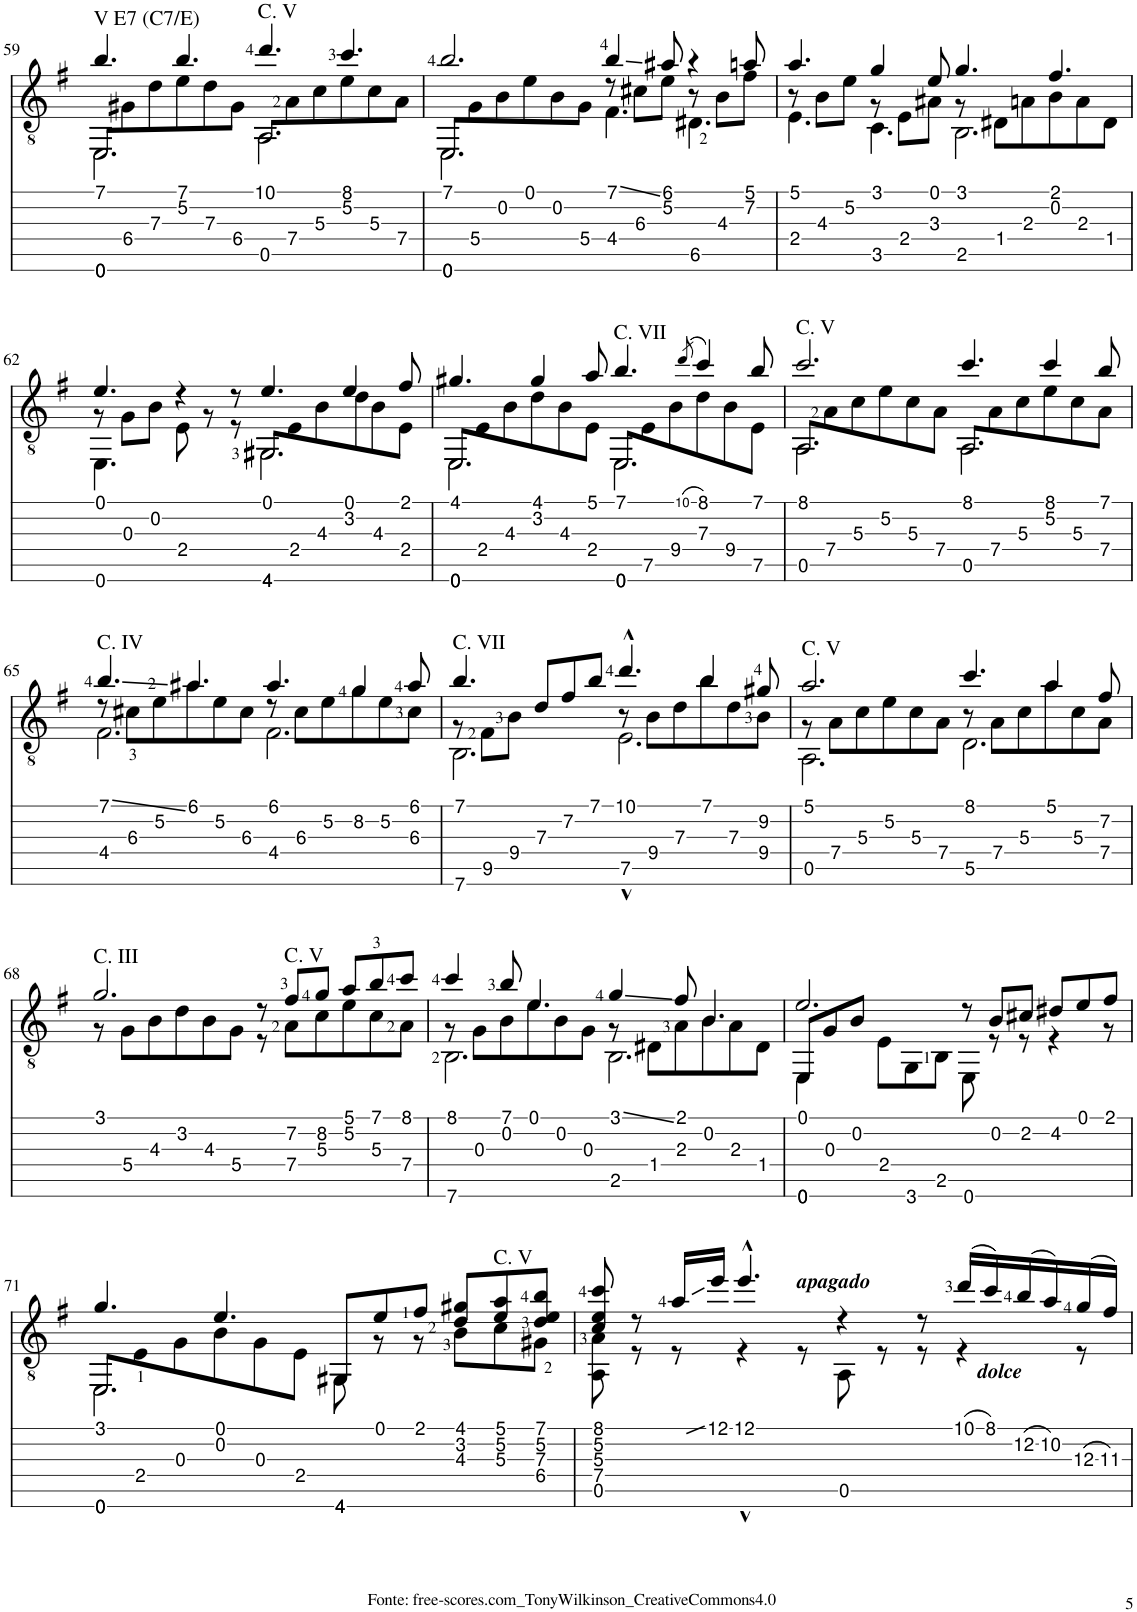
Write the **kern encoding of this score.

**kern	**kern
*part1	*part1
*staff2	*staff1
*I"Guitar	*
*I'Guit.	*
!!LO:PB:g=z
*	*clefGv2
*k[f#]	*k[f#]
*M12/8	*M12/8
=59	=59
*^	*^
*	*^	*	*
!	!	!	!LO:TX:a:t=V E7 (C7/E)	!
!	!	!	!	!LO:N:head=open
*	*	*	*	*^
4.b	8EEL	2.EE	4.b/	8EE/L	2.EE\
.	8G#	.	.	8G#X\	.
.	8dJ	.	.	8d\	.
4.b	8eL	.	4.b/	8e\	.
.	8d	.	.	8d\	.
.	8G#J	.	.	8G#\J	.
!	!	!	!LO:TX:a:t=C. V	!	!
!	!	!	!	!LO:N:head=open	!
4.dd	8AAL	2.AA	4.dd/	8AA/L	2.AA\
.	8A	.	.	8A\	.
.	8cJ	.	.	8c\	.
4.cc	8eL	.	4.cc/	8e\	.
.	8c	.	.	8c\	.
.	8AJ	.	.	8A\J	.
=60	=60	=60	=60	=60	=60
!	!	!	!	!LO:N:head=open	!
2.b	8EEL	2.EE	2.b/	8EE/L	2.EE\
.	8G	.	.	8G\	.
.	8BJ	.	.	8B\	.
.	8eL	.	.	8e\	.
.	8B	.	.	8B\	.
.	8GJ	.	.	8G\J	.
4b	8r	4.F#	4b/	8r	4.F#\
.	8c#L	.	.	8c#X\L	.
8a#	8eJ	.	8a#X/	8e\J	.
4r	8r	4.D#	4r	8r	4.D#X\
.	8BL	.	.	8B\L	.
8a	8f#J	.	8an/	8f#\J	.
=61	=61	=61	=61	=61	=61
4.a	8r	4.E	4.a/	8r	4.E\
.	8BL	.	.	8B\L	.
.	8eJ	.	.	8e\J	.
4g	8r	4.C	4g/	8r	4.C\
.	8EL	.	.	8E\L	.
8e	8A#J	.	8e/	8A#X\J	.
4.g	8r	2.BB	4.g/	8r	2.BB\
.	8D#L	.	.	8D#X\L	.
.	8AJ	.	.	8An\	.
4.f#	8BL	.	4.f#/	8B\	.
.	8A	.	.	8A\	.
.	8D#J	.	.	8D#\J	.
!!LO:LB:g=z	!!	!!
=62	=62	=62	=62	=62	=62
4.e	8r	4.EE	4.e/	8r	4.EE\
.	8GL	.	.	8G\L	.
.	8BJ	.	.	8B\J	.
4r	8E	4.ryy	4r	8E\	4.ryy
.	8r	.	.	8r	.
8r	8r	.	8r	8r	.
!	!	!	!	!LO:N:head=open	!
4.e	8GG#L	2.GG#	4.e/	8GG#X/L	2.GG#\
.	8E	.	.	8E\	.
.	8BJ	.	.	8B\	.
4e	8dL	.	4e/	8d\	.
.	8B	.	.	8B\	.
8f#	8EJ	.	8f#/	8E\J	.
=63	=63	=63	=63	=63	=63
!	!	!	!	!LO:N:head=open	!
4.g#	8EEL	2.EE	4.g#X/	8EE/L	2.EE\
.	8E	.	.	8E\	.
.	8BJ	.	.	8B\	.
4g#	8dL	.	4g#/	8d\	.
.	8B	.	.	8B\	.
8a	8EJ	.	8a/	8E\J	.
!	!	!	!LO:TX:a:t=C. VII	!	!
!	!	!	!	!LO:N:head=open	!
4.b	8EEL	2.EE	4.b/	8EE/L	2.EE\
.	8E	.	.	8E\	.
.	8BJ	.	.	8B\	.
qdd	.	.	(8qdd/	.	.
4cc	8dL	.	4cc/)	8d\	.
.	8B	.	.	8B\	.
8b	8EJ	.	8b/	8E\J	.
=64	=64	=64	=64	=64	=64
!	!	!	!LO:TX:a:t=C. V	!	!
!	!	!	!	!LO:N:head=open	!
2.cc	8AAL	2.AA	2.cc/	8AA/L	2.AA\
.	8A	.	.	8A\	.
.	8cJ	.	.	8c\	.
.	8eL	.	.	8e\	.
.	8c	.	.	8c\	.
.	8AJ	.	.	8A\J	.
!	!	!	!	!LO:N:head=open	!
4.cc	8AAL	2.AA	4.cc/	8AA/L	2.AA\
.	8A	.	.	8A\	.
.	8cJ	.	.	8c\	.
4cc	8eL	.	4cc/	8e\	.
.	8c	.	.	8c\	.
8b	8AJ	.	8b/	8A\J	.
!!LO:LB:g=z	!!	!!
=65	=65	=65	=65	=65	=65
!	!	!	!LO:TX:a:t=C. IV	!	!
4.b	8r	2.F#	4.b/	8r	2.F#\
.	8c#L	.	.	8c#X\L	.
.	8eJ	.	.	8e\	.
4.a#	8a#L	.	4.a#X/	8a#\	.
.	8e	.	.	8e\	.
.	8c#J	.	.	8c#\J	.
4.a#	8r	2.F#	4.a#/	8r	2.F#\
.	8c#L	.	.	8c#\L	.
.	8eJ	.	.	8e\	.
4g	8gL	.	4g/	8g\	.
.	8e	.	.	8e\	.
8a#	8c#J	.	8a#/	8c#\J	.
=66	=66	=66	=66	=66	=66
!	!	!	!LO:TX:a:t=C. VII	!	!
4.b	8r	2.BB	4.b/	8r	2.BB\
.	8F#L	.	.	8F#\L	.
.	8BJ	.	.	8B\J	.
8dL	4.ryy	.	8d/L	4.ryy	.
8f#	.	.	8f#/	.	.
8bJ	.	.	8b/J	.	.
4.dd^^	8r	2.E	4.dd^^/	8r	2.E\
.	8BL	.	.	8B\L	.
.	8dJ	.	.	8d\	.
4b	8bL	.	4b/	8b\	.
.	8d	.	.	8d\	.
8g#	8BJ	.	8g#X/	8B\J	.
=67	=67	=67	=67	=67	=67
!	!	!	!LO:TX:a:t=C. V	!	!
2.a	8r	2.AA	2.a/	8r	2.AA\
.	8AL	.	.	8A\L	.
.	8cJ	.	.	8c\	.
.	8eL	.	.	8e\	.
.	8c	.	.	8c\	.
.	8AJ	.	.	8A\J	.
4.cc	8r	2.D	4.cc/	8r	2.D\
.	8AL	.	.	8A\L	.
.	8cJ	.	.	8c\	.
4a	8aL	.	4a/	8a\	.
.	8c	.	.	8c\	.
8f#	8AJ	.	8f#/	8A\J	.
*	*v	*v	*	*	*
*	*	*	*v	*v
!!LO:LB:g=z
=68	=68	=68	=68
!	!	!LO:TX:a:t=C. III	!
2.g	8r	2.g/	8r
.	8GL	.	8G\L
.	8BJ	.	8B\
.	8dL	.	8d\
.	8B	.	8B\
.	8GJ	.	8G\J
8r	8r	8r	8r
!	!	!LO:TX:a:t=C. V	!
8f#L	8AL	8f#/L	8A\L
8gJ	8cJ	8g/J	8c\
8aL	8eL	8a/L	8e\
8b	8c	8b/	8c\
8ccJ	8AJ	8cc/J	8A\J
=69	=69	=69	=69
*	*^	*	*^
4cc	8r	2.BB	4cc/	8r	2.BB\
.	8GL	.	.	8G\L	.
8b	8BJ	.	8b/	8B\	.
4.e	8eL	.	4.e/	8e\	.
.	8B	.	.	8B\	.
.	8GJ	.	.	8G\J	.
4g	8r	2.BB	4g/	8r	2.BB\
.	8D#L	.	.	8D#X\L	.
8f#	8AJ	.	8f#/	8A\	.
4.B	8BL	.	4.B/	8B\	.
.	8A	.	.	8A\	.
.	8D#J	.	.	8D#\J	.
=70	=70	=70	=70	=70	=70
2.e	8EEL	4.EE	2.e/	8EE/L	4.EE\
.	8G	.	.	8G/	.
.	8BJ	.	.	8B/J	.
.	8EL	1ryy	.	8E\L	1ryy
.	8GG	.	.	8GG\	.
.	8BBJ	.	.	8BB\J	.
8r	8EE	.	8r	8EE\	.
8BL	8r	.	8B/L	8r	.
8c#J	8r	.	8c#X/J	8r	.
8d#L	4r	.	8d#X/L	4r	.
8e	.	.	8e/	.	.
8f#J	8r	8ryy	8f#/J	8r	8ryy
!!LO:LB:g=z	!!	!!
=71	=71	=71	=71	=71	=71
!	!	!	!	!LO:N:head=open	!
4.g	8EEL	2.EE	4.g/	8EE/L	2.EE\
.	8E	.	.	8E\	.
.	8GJ	.	.	8G\	.
4.e	8BL	.	4.e/	8B\	.
.	8G	.	.	8G\	.
.	8EJ	.	.	8E\J	.
8GG#L	8GG#	2.ryy	8GG#X/L	8GG#\	2.ryy
8e	8r	.	8e/	8r	.
8f#J	8r	.	8f#/J	8r	.
8d\ 8g#\L	8BL	.	8d/ 8g#X/L	8B\L	.
!	!	!	!LO:TX:a:t=C. V	!	!
8e\ 8a\	8c	.	8e/ 8a/	8c\	.
8d\ 8e\ 8b\J	8G#J	.	8d/ 8e/ 8b/J	8G#X\J	.
*	*v	*v	*	*	*
*	*	*	*v	*v
=72	=72	=72	=72
8c 8e 8cc	8AA 8A	8c/ 8e/ 8cc/	8AA\ 8A\
8r	8r	8r	8r
16aLL	8r	16a/LL	8r
16eeJJ	.	16ee/JJ	.
4.ee^^	4r	4.ee^^/	4r
!	!	!	!LO:TX:a:Bi:t=apagado
.	8r	.	8r
4r	8AA	4r	8AA\
.	8r	.	8r
8r	8r	8r	8r
16ddLL	4r	(16dd/LL	4r
!	!	!LO:TX:b:Bi:t=dolce	!
16cc	.	16cc/)	.
16b	.	(16b/	.
16a	.	16a/)	.
16g	8r	(16g/	8r
16f#JJ	.	16f#/JJ)	.
*v	*v	*	*
*	*v	*v
=	=
*-	*-
